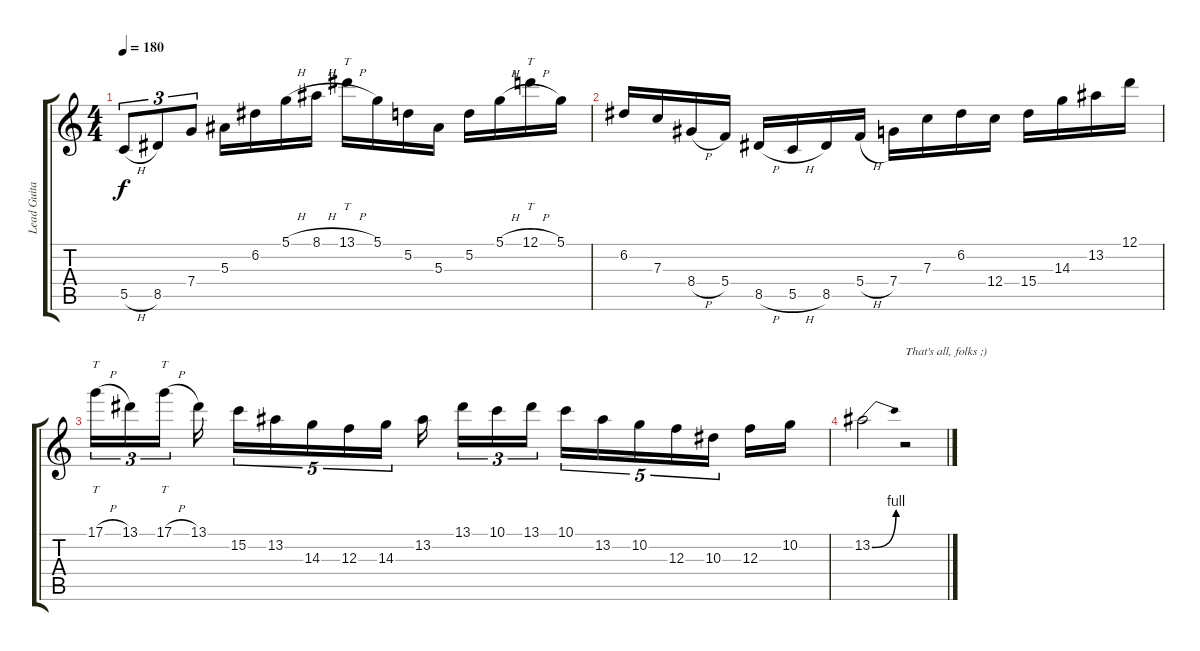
\track ("Lead Guitar" "Lead Guita") {instrument overdrivenguitar}
\staff {score tabs}
\tuning (D4 A3 F3 C3 G2 C2) {hide}
\ts (4 4)
\tempo 180
\clef g2
\ks c
5.5{h}.8{tu (3 2) dy f} 8.5.8{tu (3 2)} 7.4.8{tu (3 2)} 5.3.16 6.2.16 5.1{h}.16 8.1{h}.16 13.1{h}.16{tt} 5.1.16 5.2.16 5.3.16 5.2.16 5.1{h}.16 12.1{h}.16{tt} 5.1.16 |
6.2.16 7.3.16 8.4{h}.16 5.4.16 8.5{h}.16 5.5{h}.16 8.5.16 5.4{h}.16 7.4.16 7.3.16 6.2.16 12.4.16 15.4.16 14.3.16 13.2.16 12.1.16 |
17.1{h}.16{tt tu (3 2)} 13.1.16{tu (3 2)} 17.1{h}.16{tt tu (3 2) beam splitsecondary} 13.1.16{beam splitsecondary} 15.2.16{tu (5 4)} 13.2.16{tu (5 4)} 14.3.16{tu (5 4)} 12.3.16{tu (5 4)} 14.3.16{tu (5 4) beam splitsecondary} 13.2.16 13.1.16{tu (3 2)} 10.1.16{tu (3 2)} 13.1.16{tu (3 2) beam splitsecondary} 10.1.16{tu (5 4)} 13.2.16{tu (5 4)} 10.2.16{tu (5 4)} 12.3.16{tu (5 4)} 10.3.16{tu (5 4) beam splitsecondary} 12.3.16 10.2.16 |
13.2{be (bend 0 0 60 4)}.2 r.2{txt "That's all, folks ;)"}
